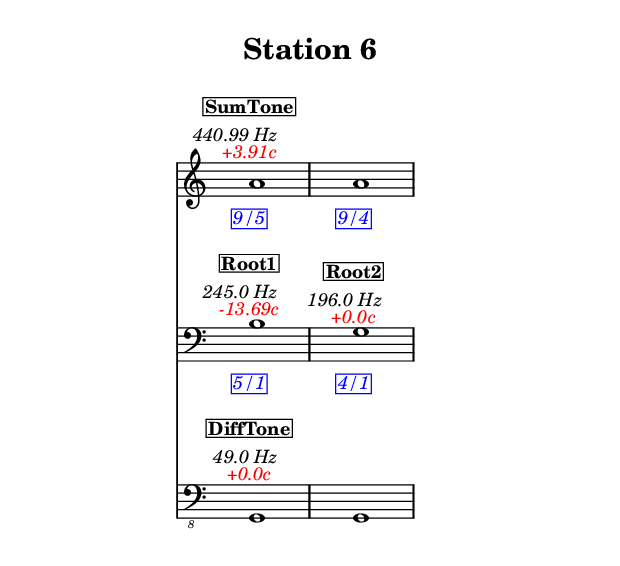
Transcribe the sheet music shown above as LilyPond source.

\version "2.20.0"
\language "english"

#(set-default-paper-size "a6" 'portrait)
#(set-global-staff-size 16)

\header {
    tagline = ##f
    title = \markup {
        \pad-around
            #3
            "Station 6"
        }
}

\layout {
    indent = #25
}

\paper {
    systems-per-page = 1
}

\score {
    \new Score
    <<
        \new Staff
        \with
        {
            \remove Time_signature_engraver
        }
        {
            \clef "treble"
            a'1
            - \tweak color #red
            ^ \markup {
                \halign
                    #0
                    \italic
                        {
                            +3.91c
                        }
                }
            ^ \markup {
                \halign
                    #1
                    \italic
                        {
                            440.99
                            Hz
                        }
                }
            ^ \markup {
                \pad-around
                    #1
                    \box
                        \vcenter
                            \halign
                                #0
                                \bold
                                    {
                                        SumTone
                                    }
                }
            - \tweak color #blue
            _ \markup {
                \pad-around
                    #1
                    \box
                        \halign
                            #0
                            \italic
                                {
                                    9/5
                                }
                }
            \override Score.NonMusicalPaperColumn.padding = #5
            \clef "treble"
            a'1
            - \tweak color #blue
            _ \markup {
                \pad-around
                    #1
                    \box
                        \halign
                            #0
                            \italic
                                {
                                    9/4
                                }
                }
        }
        \new Staff
        \with
        {
            \remove Time_signature_engraver
        }
        {
            \clef "bass"
            b1
            - \tweak color #red
            ^ \markup {
                \halign
                    #0
                    \italic
                        {
                            -13.69c
                        }
                }
            ^ \markup {
                \halign
                    #1
                    \italic
                        {
                            245.0
                            Hz
                        }
                }
            ^ \markup {
                \pad-around
                    #1
                    \box
                        \vcenter
                            \halign
                                #0
                                \bold
                                    {
                                        Root1
                                    }
                }
            - \tweak color #blue
            _ \markup {
                \pad-around
                    #1
                    \box
                        \halign
                            #0
                            \italic
                                {
                                    5/1
                                }
                }
            \clef "bass"
            g1
            - \tweak color #red
            ^ \markup {
                \halign
                    #0
                    \italic
                        {
                            +0.0c
                        }
                }
            ^ \markup {
                \halign
                    #1
                    \italic
                        {
                            196.0
                            Hz
                        }
                }
            ^ \markup {
                \pad-around
                    #1
                    \box
                        \vcenter
                            \halign
                                #0
                                \bold
                                    {
                                        Root2
                                    }
                }
            - \tweak color #blue
            _ \markup {
                \pad-around
                    #1
                    \box
                        \halign
                            #0
                            \italic
                                {
                                    4/1
                                }
                }
        }
        \new Staff
        \with
        {
            \remove Time_signature_engraver
        }
        {
            \clef "bass_8"
            g,,1
            - \tweak color #red
            ^ \markup {
                \halign
                    #0
                    \italic
                        {
                            +0.0c
                        }
                }
            ^ \markup {
                \halign
                    #1
                    \italic
                        {
                            49.0
                            Hz
                        }
                }
            ^ \markup {
                \pad-around
                    #1
                    \box
                        \vcenter
                            \halign
                                #0
                                \bold
                                    {
                                        DiffTone
                                    }
                }
            \clef "bass_8"
            g,,1
        }
    >>
}